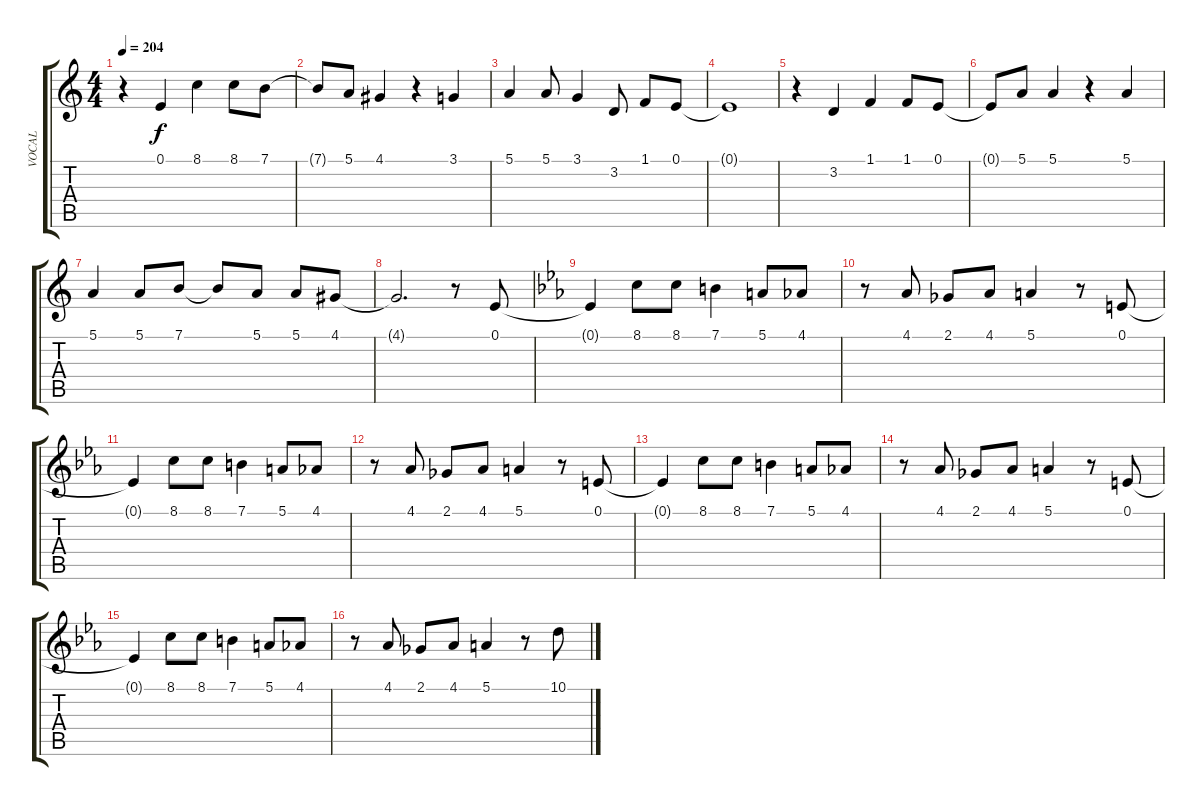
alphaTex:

\track ("VOCAL" "VOCAL") {instrument lead6voice}
\staff {score tabs}
\tuning (E4 B3 G3 D3 A2 E2) {hide}
\ts (4 4)
\tempo 204
\clef g2
\ks c
r.4{dy f} 0.1.4 8.1.4 8.1.8 7.1.8 |
7.1{t}.8 5.1.8 4.1.4 r.4 3.1.4 |
5.1.4 5.1.8 3.1.4 3.2.8 1.1.8 0.1.8 |
0.1{t}.1 |
r.4 3.2.4 1.1.4 1.1.8 0.1.8 |
0.1{t}.8 5.1.8 5.1.4 r.4 5.1.4 |
5.1.4 5.1.8 7.1.8 7.1{t}.8 5.1.8 5.1.8 4.1.8 |
4.1{t}.2{d} r.8 0.1.8 |
\ks eb
0.1{t}.4 8.1.8 8.1.8 7.1.4 5.1.8 4.1.8 |
r.8 4.1.8 2.1.8 4.1.8 5.1.4 r.8 0.1.8 |
0.1{t}.4 8.1.8 8.1.8 7.1.4 5.1.8 4.1.8 |
r.8 4.1.8 2.1.8 4.1.8 5.1.4 r.8 0.1.8 |
0.1{t}.4 8.1.8 8.1.8 7.1.4 5.1.8 4.1.8 |
r.8 4.1.8 2.1.8 4.1.8 5.1.4 r.8 0.1.8 |
0.1{t}.4 8.1.8 8.1.8 7.1.4 5.1.8 4.1.8 |
r.8 4.1.8 2.1.8 4.1.8 5.1.4 r.8 10.1.8
